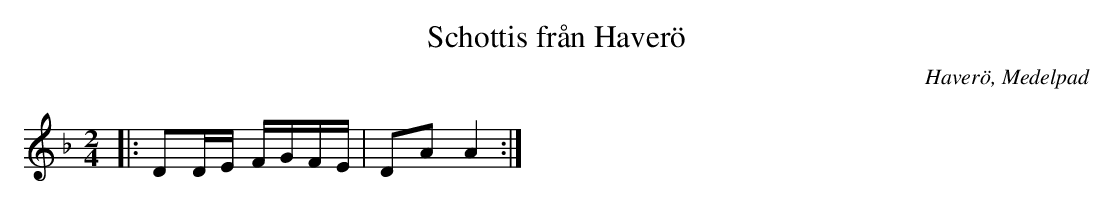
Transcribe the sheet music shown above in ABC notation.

X:1
T:Schottis från Haverö
O:Haverö, Medelpad
M:2/4
L:1/16
K:Dm
|: D2DE FGFE | D2A2 A4:|
